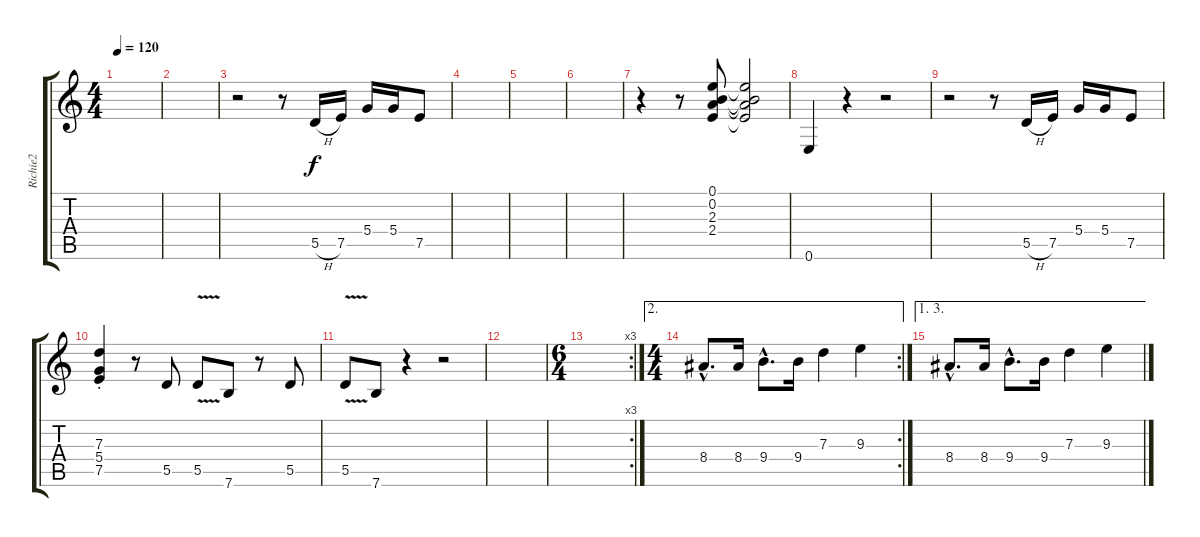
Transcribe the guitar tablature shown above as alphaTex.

\track ("Richie2" "Richie2") {instrument overdrivenguitar}
\staff {score tabs}
\tuning (E4 B3 G3 D3 A2 E2) {hide}
\ts (4 4)
\tempo 120
\clef g2
\ks c
|
|
r.2 r.8 5.5{h}.16 7.5.16 5.4.16 5.4.16 7.5.8 |
|
|
|
r.4 r.8 (0.1 0.2 2.3 2.4).8 (0.1{t} 0.2{t} 2.3{t} 2.4{t}).2 |
0.6.4 r.4 r.2 |
r.2 r.8 5.5{h}.16 7.5.16 5.4.16 5.4.16 7.5.8 |
(7.3{st} 5.4{st} 7.5{st}).4 r.8 5.5.8 5.5{v}.8 7.6.8 r.8 5.5.8 |
5.5{v}.8 7.6.8 r.4 r.2 |
|
\rc 3
\ts (6 4)
|
\ae 2
\rc 2
\ts (4 4)
8.4{hac}.8{d} 8.4.16 9.4{hac}.8{d} 9.4.16 7.3.4 9.3.4 |
\ae (1 3)
8.4{hac}.8{d} 8.4.16 9.4{hac}.8{d} 9.4.16 7.3.4 9.3.4
